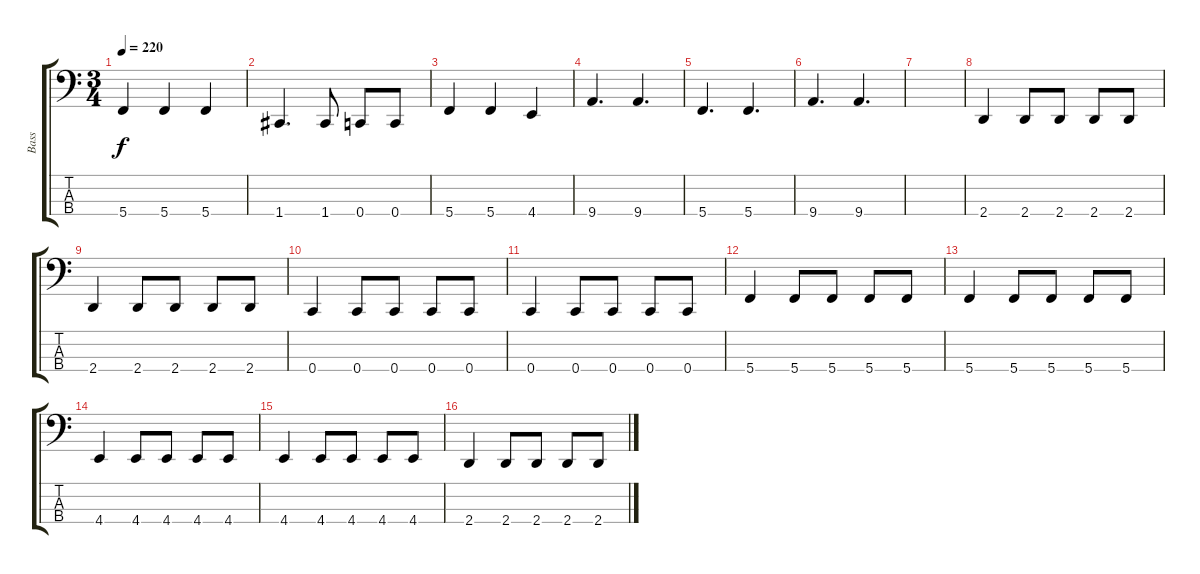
\track ("Bass" "Bass") {instrument electricbassfinger}
\staff {score tabs}
\tuning (F2 C2 G1 C1) {hide}
\ts (3 4)
\tempo 220
\clef f4
\ks c
5.4.4{dy f} 5.4.4 5.4.4 |
1.4.4{d} 1.4.8 0.4.8 0.4.8 |
5.4.4 5.4.4 4.4.4 |
9.4.4{d} 9.4.4{d} |
5.4.4{d} 5.4.4{d} |
9.4.4{d} 9.4.4{d} |
|
2.4.4 2.4.8 2.4.8 2.4.8 2.4.8 |
2.4.4 2.4.8 2.4.8 2.4.8 2.4.8 |
0.4.4 0.4.8 0.4.8 0.4.8 0.4.8 |
0.4.4 0.4.8 0.4.8 0.4.8 0.4.8 |
5.4.4 5.4.8 5.4.8 5.4.8 5.4.8 |
5.4.4 5.4.8 5.4.8 5.4.8 5.4.8 |
4.4.4 4.4.8 4.4.8 4.4.8 4.4.8 |
4.4.4 4.4.8 4.4.8 4.4.8 4.4.8 |
2.4.4 2.4.8 2.4.8 2.4.8 2.4.8
